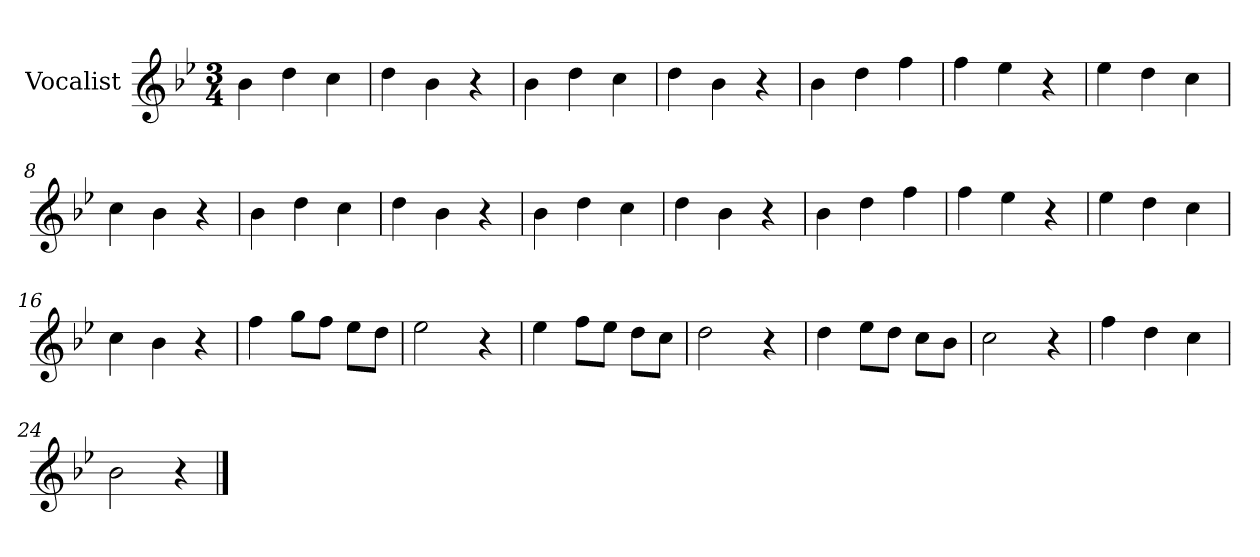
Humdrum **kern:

**kern
*part1
*staff1
*I"Vocalist
*k[b-e-]
*B-:
*M3/4
=1
4b-
4dd
4cc
=2
4dd
4b-
4r
=3
4b-
4dd
4cc
=4
4dd
4b-
4r
=5
4b-
4dd
4ff
=6
4ff
4ee-
4r
=7
4ee-
4dd
4cc
=8
4cc
4b-
4r
=9
4b-
4dd
4cc
=10
4dd
4b-
4r
=11
4b-
4dd
4cc
=12
4dd
4b-
4r
=13
4b-
4dd
4ff
=14
4ff
4ee-
4r
=15
4ee-
4dd
4cc
=16
4cc
4b-
4r
=17
4ff
8ggL
8ffJ
8ee-L
8ddJ
=18
2ee-
4r
=19
4ee-
8ffL
8ee-J
8ddL
8ccJ
=20
2dd
4r
=21
4dd
8ee-L
8ddJ
8ccL
8b-J
=22
2cc
4r
=23
4ff
4dd
4cc
=24
2b-
4r
==
*-
